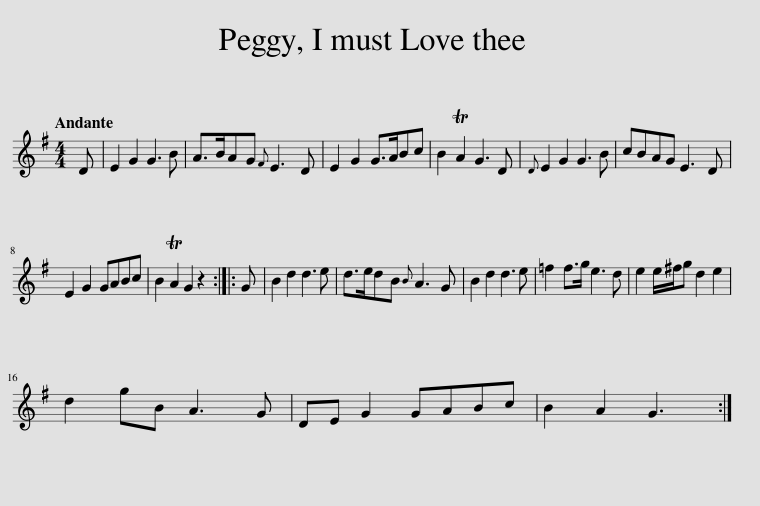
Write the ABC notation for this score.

X:1
L:1/8
Q:1/4=88
M:4/4
I:linebreak $
K:G
V:1 treble
V:1
 D | E2 G2 G3 B | A>BAG{F} E3 D | E2 G2 G>ABc | B2 TA2 G3 D | %5
{D} E2 G2 G3 B | cBAG E3 D |$ E2 G2 GABc | B2 TA2 G2 z2 :: G | %10
 B2 d2 d3 e | d>edB{B} A3 G | B2 d2 d3 e | =f2 f>g e3 d | e2 e/^f/g d2 e2 |$ %15
 d2 gB A3 G | DE G2 GABc | B2 A2 G3 :| %18
